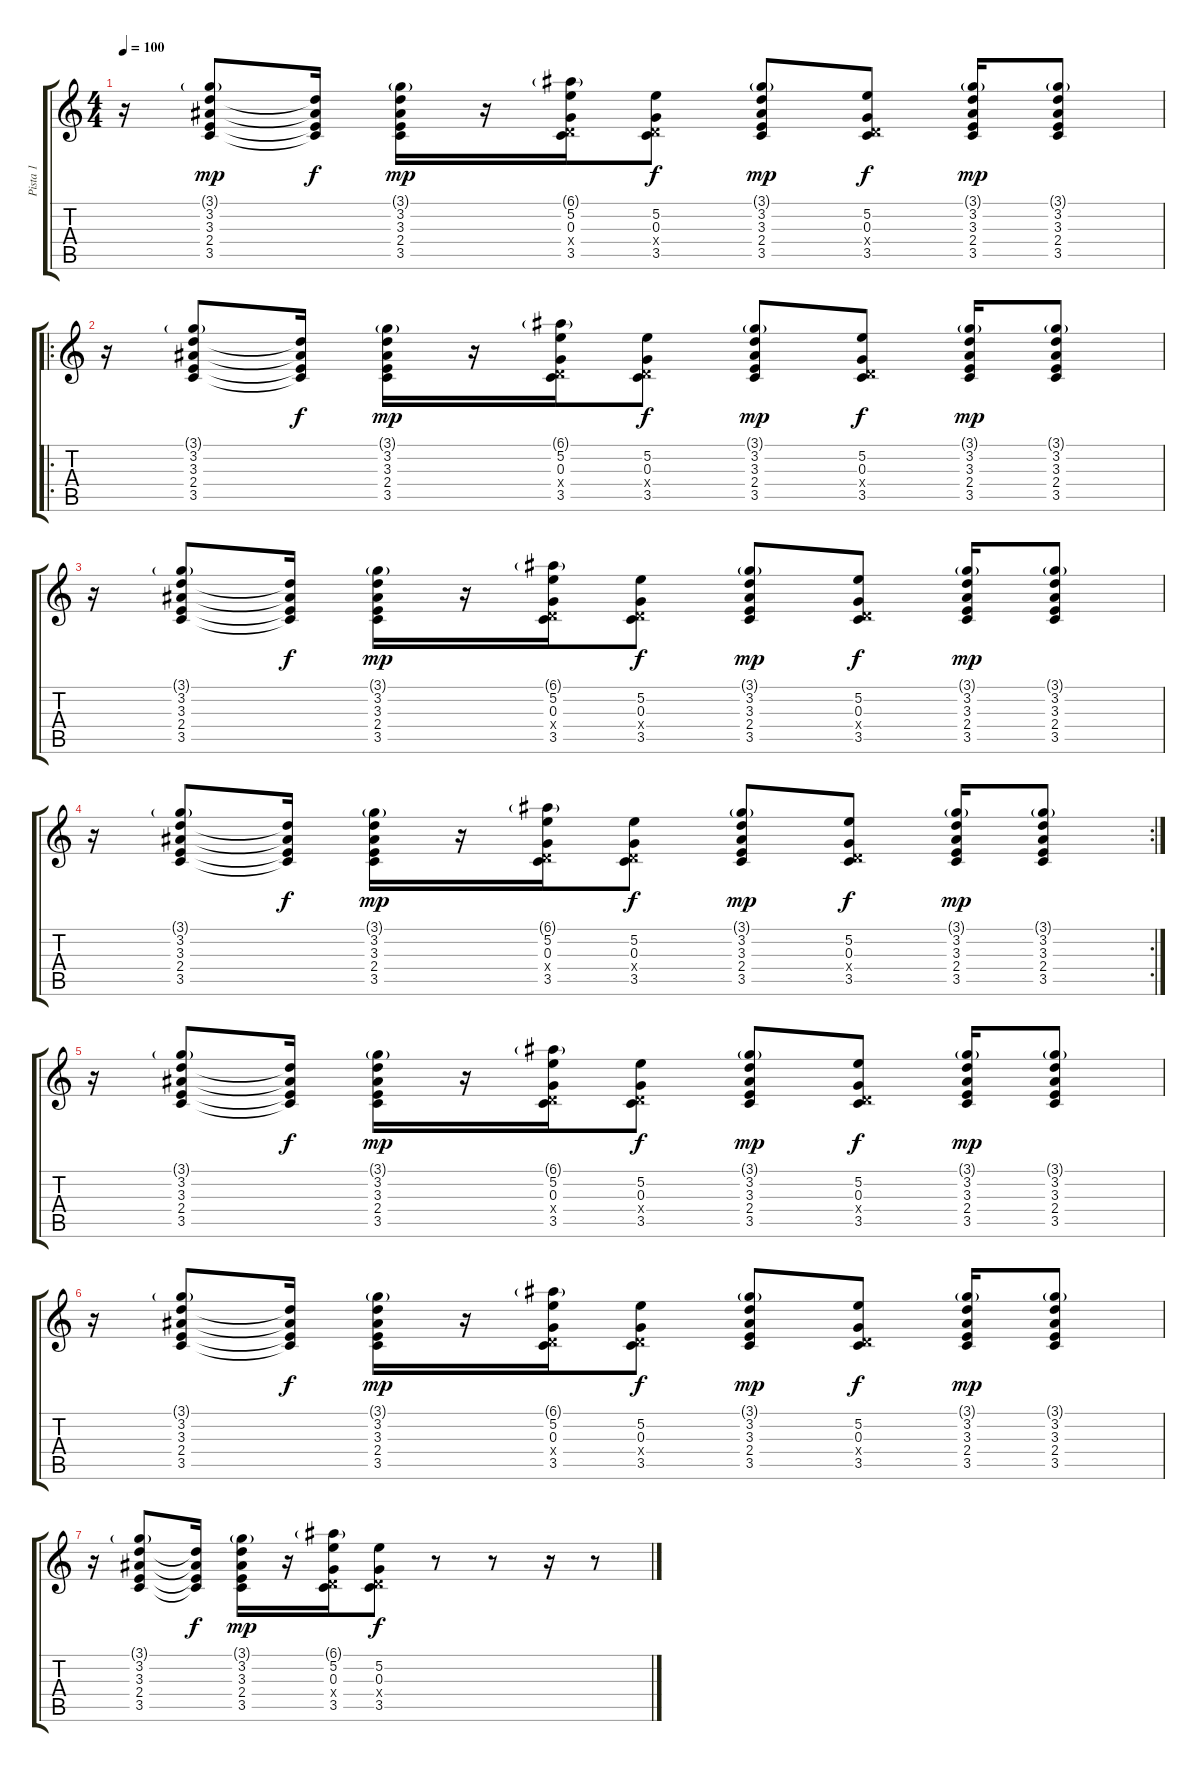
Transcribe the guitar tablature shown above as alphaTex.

\track ("Pista 1" "Pista 1") {instrument electricguitarmuted}
\staff {score tabs}
\tuning (E4 B3 G3 D3 A2 E2) {hide}
\ts (4 4)
\tempo 100
\clef g2
\ks c
r.16{dy mp} (3.1{g} 3.2 3.3 2.4 3.5).8 (3.2{t} 3.3{t} 2.4{t} 3.5{t}).16{dy f} (3.1{g} 3.2 3.3 2.4 3.5).16{dy mp} r.16 (6.1{g} 5.2 0.3 0.4{x} 3.5).16 (5.2 0.3 0.4{x} 3.5).8{dy f} (3.1{g} 3.2 3.3 2.4 3.5).8{dy mp} (5.2 0.3 0.4{x} 3.5).8{dy f} (3.1{g} 3.2 3.3 2.4 3.5).16{dy mp} (3.1{g} 3.2 3.3 2.4 3.5).8 |
\ro
r.16 (3.1{g} 3.2 3.3 2.4 3.5).8 (3.2{t} 3.3{t} 2.4{t} 3.5{t}).16{dy f} (3.1{g} 3.2 3.3 2.4 3.5).16{dy mp} r.16 (6.1{g} 5.2 0.3 0.4{x} 3.5).16 (5.2 0.3 0.4{x} 3.5).8{dy f} (3.1{g} 3.2 3.3 2.4 3.5).8{dy mp} (5.2 0.3 0.4{x} 3.5).8{dy f} (3.1{g} 3.2 3.3 2.4 3.5).16{dy mp} (3.1{g} 3.2 3.3 2.4 3.5).8 |
r.16 (3.1{g} 3.2 3.3 2.4 3.5).8 (3.2{t} 3.3{t} 2.4{t} 3.5{t}).16{dy f} (3.1{g} 3.2 3.3 2.4 3.5).16{dy mp} r.16 (6.1{g} 5.2 0.3 0.4{x} 3.5).16 (5.2 0.3 0.4{x} 3.5).8{dy f} (3.1{g} 3.2 3.3 2.4 3.5).8{dy mp} (5.2 0.3 0.4{x} 3.5).8{dy f} (3.1{g} 3.2 3.3 2.4 3.5).16{dy mp} (3.1{g} 3.2 3.3 2.4 3.5).8 |
\rc 2
r.16 (3.1{g} 3.2 3.3 2.4 3.5).8 (3.2{t} 3.3{t} 2.4{t} 3.5{t}).16{dy f} (3.1{g} 3.2 3.3 2.4 3.5).16{dy mp} r.16 (6.1{g} 5.2 0.3 0.4{x} 3.5).16 (5.2 0.3 0.4{x} 3.5).8{dy f} (3.1{g} 3.2 3.3 2.4 3.5).8{dy mp} (5.2 0.3 0.4{x} 3.5).8{dy f} (3.1{g} 3.2 3.3 2.4 3.5).16{dy mp} (3.1{g} 3.2 3.3 2.4 3.5).8 |
r.16 (3.1{g} 3.2 3.3 2.4 3.5).8 (3.2{t} 3.3{t} 2.4{t} 3.5{t}).16{dy f} (3.1{g} 3.2 3.3 2.4 3.5).16{dy mp} r.16 (6.1{g} 5.2 0.3 0.4{x} 3.5).16 (5.2 0.3 0.4{x} 3.5).8{dy f} (3.1{g} 3.2 3.3 2.4 3.5).8{dy mp} (5.2 0.3 0.4{x} 3.5).8{dy f} (3.1{g} 3.2 3.3 2.4 3.5).16{dy mp} (3.1{g} 3.2 3.3 2.4 3.5).8 |
r.16 (3.1{g} 3.2 3.3 2.4 3.5).8 (3.2{t} 3.3{t} 2.4{t} 3.5{t}).16{dy f} (3.1{g} 3.2 3.3 2.4 3.5).16{dy mp} r.16 (6.1{g} 5.2 0.3 0.4{x} 3.5).16 (5.2 0.3 0.4{x} 3.5).8{dy f} (3.1{g} 3.2 3.3 2.4 3.5).8{dy mp} (5.2 0.3 0.4{x} 3.5).8{dy f} (3.1{g} 3.2 3.3 2.4 3.5).16{dy mp} (3.1{g} 3.2 3.3 2.4 3.5).8 |
r.16 (3.1{g} 3.2 3.3 2.4 3.5).8 (3.2{t} 3.3{t} 2.4{t} 3.5{t}).16{dy f} (3.1{g} 3.2 3.3 2.4 3.5).16{dy mp} r.16 (6.1{g} 5.2 0.3 0.4{x} 3.5).16 (5.2 0.3 0.4{x} 3.5).8{dy f} r.8 r.8 r.16 r.8
